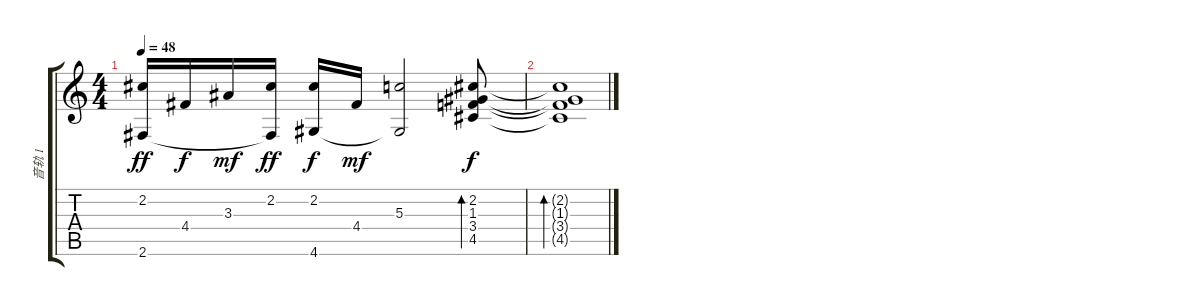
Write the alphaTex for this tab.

\track ("音轨 1" "音轨 1") {instrument acousticguitarsteel}
\staff {score tabs}
\tuning (E4 B3 G3 D3 A2 E2) {hide}
\ts (4 4)
\tempo 48
\clef g2
\ks c
(2.2 2.6).16{dy ff} 4.4.16{dy f} 3.3.16{dy mf} (2.2 2.6{t}).16{dy ff} (2.2 4.6).16{dy f} 4.4.16{dy mf} (5.3 4.6{t}).2 (2.2 1.3 3.4 4.5).8{bd 120 dy f} |
(2.2{t} 1.3{t} 3.4{t} 4.5{t}).1{bd 120}
